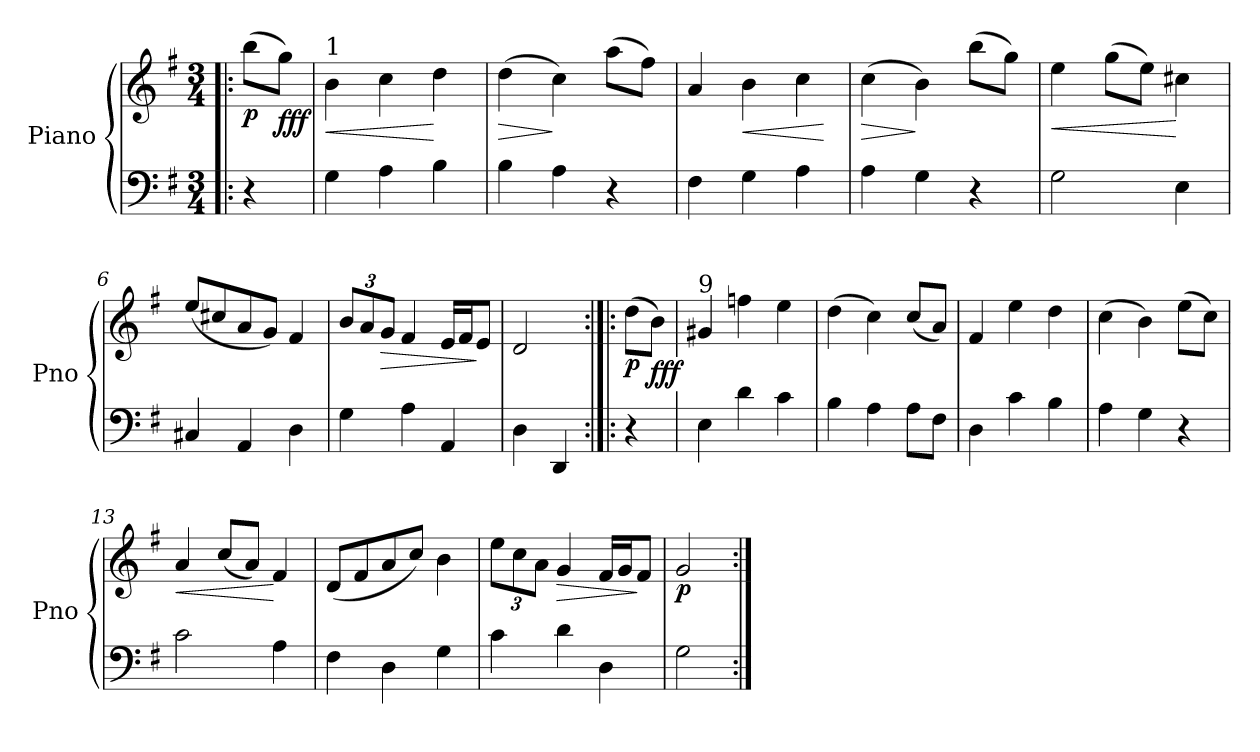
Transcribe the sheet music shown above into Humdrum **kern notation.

**kern	**kern	**dynam
*part1	*part1	*part1
*staff2	*staff1	*staff1/2
*I"Piano	*	*
*I'Pno	*	*
*clefF4	*clefG2	*
*k[f#]	*k[f#]	*
*G:	*G:	*
*M3/4	*M3/4	*
*MM126	*MM126	*
=!|:	=!|:	=!|:
!	!	!LO:DY:b
4r	(8bb\L	p
!	!	!LO:DY:b
.	8gg\J)	fff
=1	=1	=1
!	!LO:TX:a:t=1	!
!	!	!LO:HP:b
4G\	4b\	<
4A\	4cc\	.
4B\	4dd\	[
=2	=2	=2
!	!	!LO:HP:b
4B\	(4dd\	>
4A\	4cc\)	]
4r	(8aa\L	.
.	8ff#\J)	.
=3	=3	=3
4F#\	4a/	.
!	!	!LO:HP:b
4G\	4b\	<
4A\	4cc\	.
.	.	[
=4	=4	=4
!	!	!LO:HP:b
4A\	(4cc\	>
4G\	4b\)	]
4r	(8bb\L	.
.	8gg\J)	.
!!LO:LB:g=z
=5	=5	=5
!	!	!LO:HP:b
2G\	4ee\	<
.	(8gg\L	.
.	8ee\J)	.
4E\	4cc#X\	[
=6	=6	=6
4C#X/	(8ee/L	.
.	8cc#X/	.
4AA/	8a/	.
.	8g/J)	.
4D\	4f#/	.
=7	=7	=7
*	*Xbrackettup	*
4G\	12b/L	.
.	12a/	.
!	!	!LO:HP:b
.	12g/J	>
4A\	4f#/	.
4AA/	16e/LL	.
.	16f#/J	.
.	8e/J	]
=8	=8	=8
4D\	2d/	.
4DD/	.	.
!!LO:LB:g=z
=8X1:|!|:	=8X1:|!|:	=8X1:|!|:
!	!	!LO:DY:b
4r	(8dd\L	p
!	!	!LO:DY:b
.	8b\J)	fff
=9	=9	=9
!	!LO:TX:a:t=9	!
4E\	4g#X/	.
4d\	4ffn\	.
4c\	4ee\	.
=10	=10	=10
4B\	(4dd\	.
4A\	4cc\)	.
8A\L	(8cc/L	.
8F#\J	8a/J)	.
=11	=11	=11
4D\	4f#/	.
4c\	4ee\	.
4B\	4dd\	.
=12	=12	=12
4A\	(4cc\	.
4G\	4b\)	.
4r	(8ee\L	.
.	8cc\J)	.
!!LO:LB:g=z
=13	=13	=13
!	!	!LO:HP:b
2c\	4a/	<
.	(8cc/L	.
.	8a/J)	.
4A\	4f#/	[
=14	=14	=14
4F#\	(8d/L	.
.	8f#/	.
4D\	8a/	.
.	8cc/J)	.
4G\	4b\	.
=15	=15	=15
4c\	12ee\L	.
.	12cc\	.
.	12a\J	.
!	!	!LO:HP:b
4d\	4g/	>
4D\	16f#/LL	.
.	16g/J	.
.	8f#/J	]
=16	=16	=16
!	!	!LO:DY:b
2G\	2g/	p
=:|!	=:|!	=:|!
*-	*-	*-
